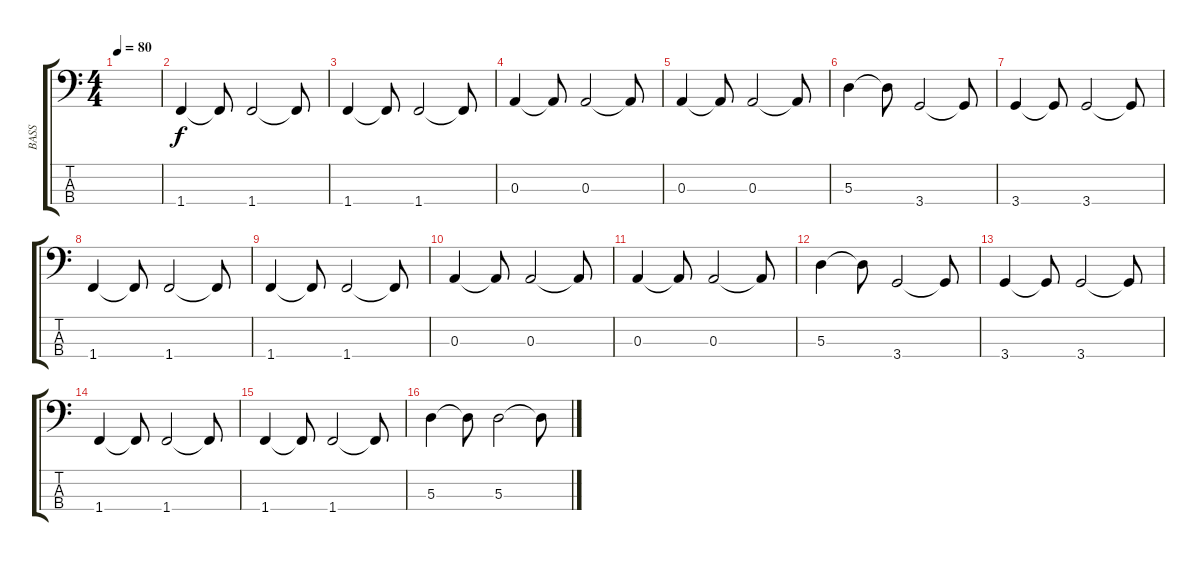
\track ("BASS" "BASS") {instrument electricbassfinger}
\staff {score tabs}
\tuning (G2 D2 A1 E1) {hide}
\ts (4 4)
\tempo 80
\clef f4
\ks c
|
1.4.4 1.4{t}.8 1.4.2 1.4{t}.8 |
1.4.4 1.4{t}.8 1.4.2 1.4{t}.8 |
0.3.4 0.3{t}.8 0.3.2 0.3{t}.8 |
0.3.4 0.3{t}.8 0.3.2 0.3{t}.8 |
5.3.4 5.3{t}.8 3.4.2 3.4{t}.8 |
3.4.4 3.4{t}.8 3.4.2 3.4{t}.8 |
1.4.4 1.4{t}.8 1.4.2 1.4{t}.8 |
1.4.4 1.4{t}.8 1.4.2 1.4{t}.8 |
0.3.4 0.3{t}.8 0.3.2 0.3{t}.8 |
0.3.4 0.3{t}.8 0.3.2 0.3{t}.8 |
5.3.4 5.3{t}.8 3.4.2 3.4{t}.8 |
3.4.4 3.4{t}.8 3.4.2 3.4{t}.8 |
1.4.4 1.4{t}.8 1.4.2 1.4{t}.8 |
1.4.4 1.4{t}.8 1.4.2 1.4{t}.8 |
5.3.4 5.3{t}.8 5.3.2 5.3{t}.8
